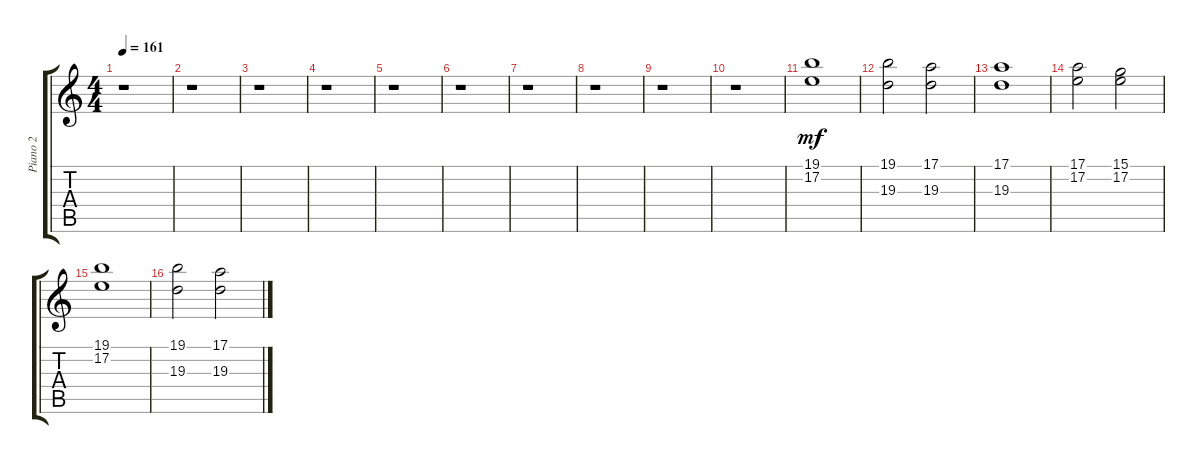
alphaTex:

\track ("Piano 2" "Piano 2") {instrument brightacousticpiano}
\staff {score tabs}
\tuning (E4 B3 G3 D3 A2 E2) {hide}
\ts (4 4)
\tempo 161
\clef g2
\ks c
r.1{dy fff} |
r.1 |
r.1 |
r.1 |
r.1 |
r.1 |
r.1 |
r.1 |
r.1 |
r.1 |
(19.1 17.2).1{dy mf} |
(19.1 19.3).2 (17.1 19.3).2 |
(17.1 19.3).1 |
(17.1 17.2).2 (15.1 17.2).2 |
(19.1 17.2).1 |
(19.1 19.3).2 (17.1 19.3).2
